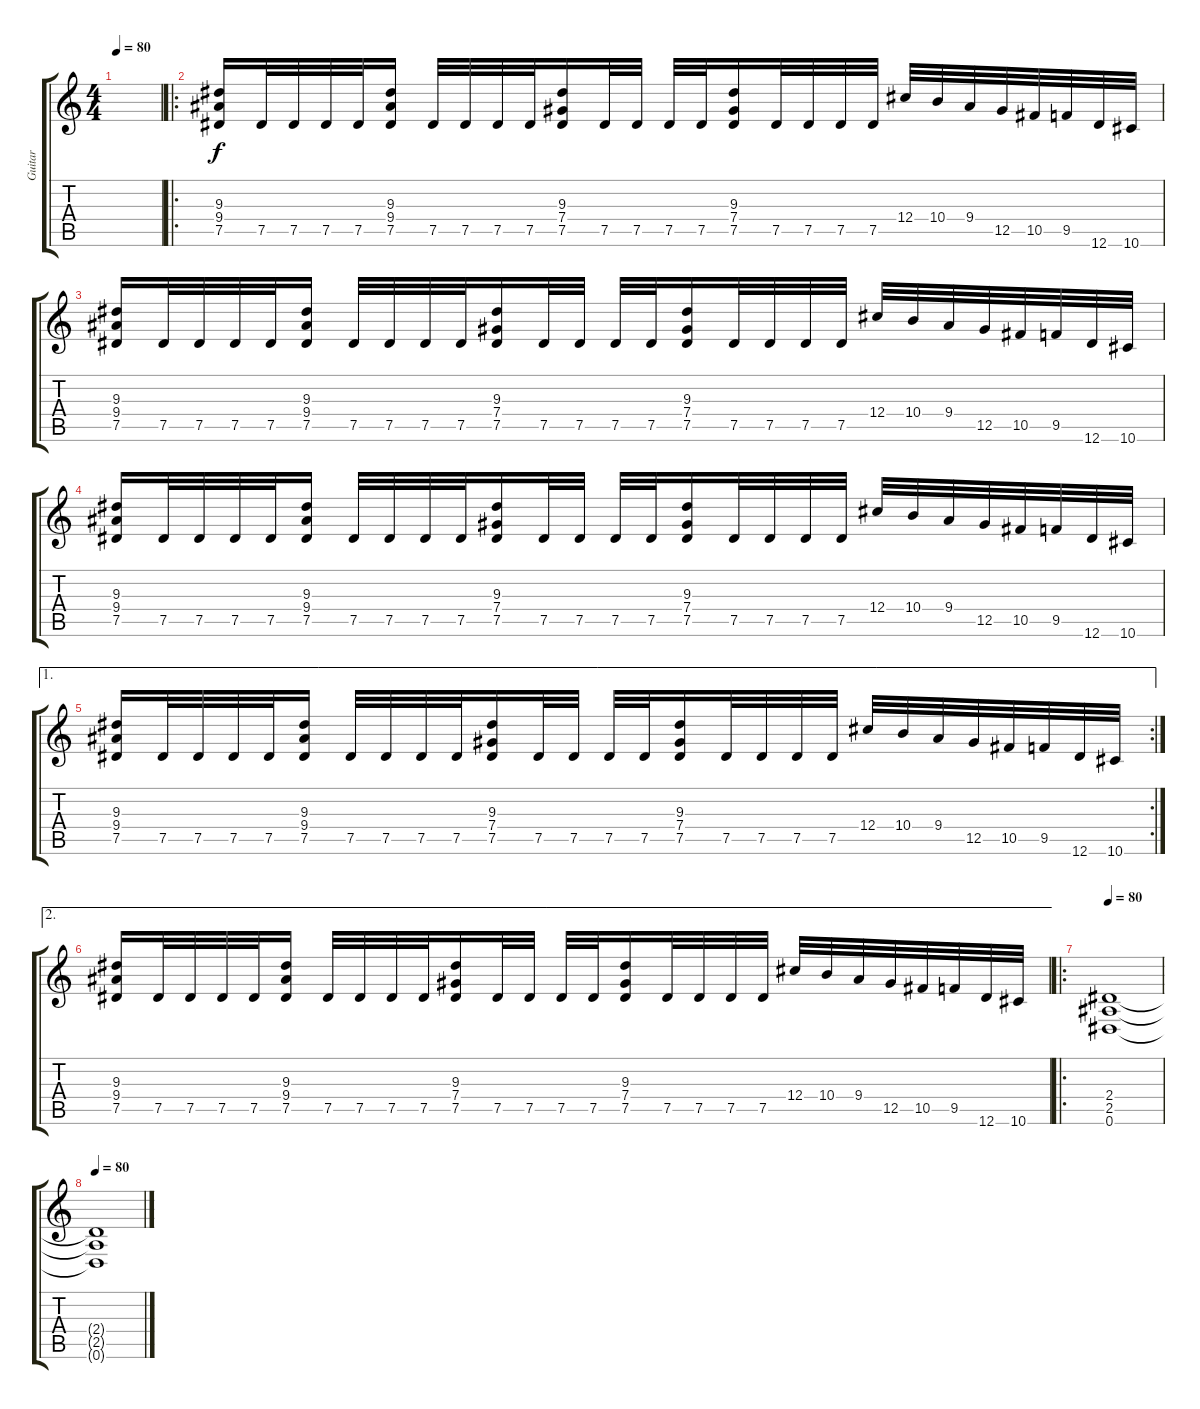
\track ("Guitar" "Guitar") {instrument distortionguitar}
\staff {score tabs}
\tuning (Eb4 Bb3 Gb3 Db3 Ab2 Eb2) {hide}
\ts (4 4)
\tempo 80
\clef g2
\ks c
|
\ro
(9.3 9.4 7.5).16 7.5.32 7.5.32 7.5.32 7.5.32 (9.3 9.4 7.5).16 7.5.32 7.5.32 7.5.32 7.5.32 (9.3 7.4 7.5).16 7.5.32 7.5.32 7.5.32 7.5.32 (9.3 7.4 7.5).16 7.5.32 7.5.32 7.5.32 7.5.32 12.4.32 10.4.32 9.4.32 12.5.32 10.5.32 9.5.32 12.6.32 10.6.32 |
(9.3 9.4 7.5).16 7.5.32 7.5.32 7.5.32 7.5.32 (9.3 9.4 7.5).16 7.5.32 7.5.32 7.5.32 7.5.32 (9.3 7.4 7.5).16 7.5.32 7.5.32 7.5.32 7.5.32 (9.3 7.4 7.5).16 7.5.32 7.5.32 7.5.32 7.5.32 12.4.32 10.4.32 9.4.32 12.5.32 10.5.32 9.5.32 12.6.32 10.6.32 |
(9.3 9.4 7.5).16 7.5.32 7.5.32 7.5.32 7.5.32 (9.3 9.4 7.5).16 7.5.32 7.5.32 7.5.32 7.5.32 (9.3 7.4 7.5).16 7.5.32 7.5.32 7.5.32 7.5.32 (9.3 7.4 7.5).16 7.5.32 7.5.32 7.5.32 7.5.32 12.4.32 10.4.32 9.4.32 12.5.32 10.5.32 9.5.32 12.6.32 10.6.32 |
\ae 1
\rc 2
(9.3 9.4 7.5).16 7.5.32 7.5.32 7.5.32 7.5.32 (9.3 9.4 7.5).16 7.5.32 7.5.32 7.5.32 7.5.32 (9.3 7.4 7.5).16 7.5.32 7.5.32 7.5.32 7.5.32 (9.3 7.4 7.5).16 7.5.32 7.5.32 7.5.32 7.5.32 12.4.32 10.4.32 9.4.32 12.5.32 10.5.32 9.5.32 12.6.32 10.6.32 |
\ae 2
(9.3 9.4 7.5).16 7.5.32 7.5.32 7.5.32 7.5.32 (9.3 9.4 7.5).16 7.5.32 7.5.32 7.5.32 7.5.32 (9.3 7.4 7.5).16 7.5.32 7.5.32 7.5.32 7.5.32 (9.3 7.4 7.5).16 7.5.32 7.5.32 7.5.32 7.5.32 12.4.32 10.4.32 9.4.32 12.5.32 10.5.32 9.5.32 12.6.32 10.6.32 |
\ro
\tempo 80
(2.4 2.5 0.6).1 |
\tempo 80
(2.4{t} 2.5{t} 0.6{t}).1
